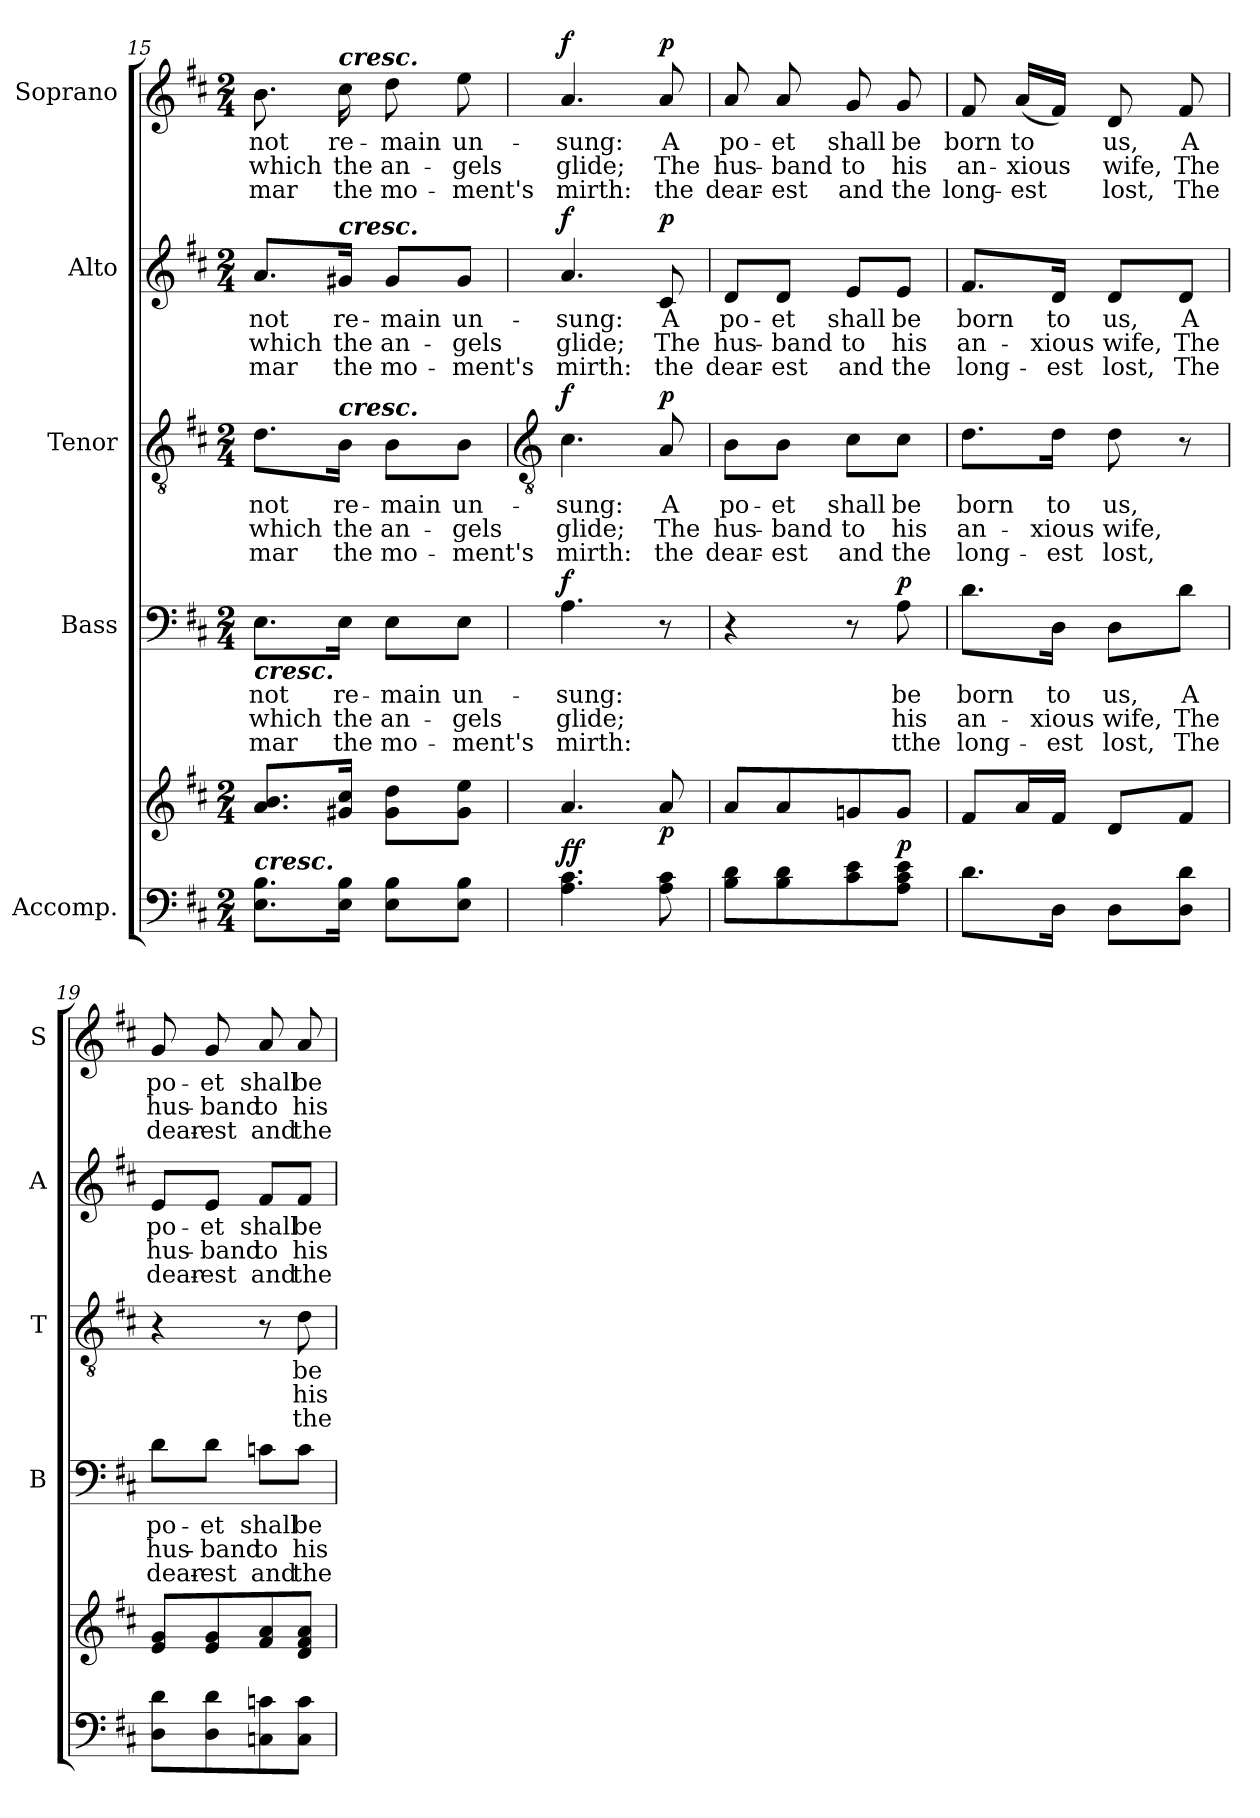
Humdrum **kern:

**kern	**kern	**dynam	**kern	**text	**text	**text	**dynam	**kern	**text	**text	**text	**dynam	**kern	**text	**text	**text	**dynam	**kern	**text	**text	**text	**dynam
*part5	*part5	*part5	*part4	*part4	*part4	*part4	*part4	*part3	*part3	*part3	*part3	*part3	*part2	*part2	*part2	*part2	*part2	*part1	*part1	*part1	*part1	*part1
*staff6	*staff5	*staff5/6	*staff4	*staff4	*staff4	*staff4	*staff4	*staff3	*staff3	*staff3	*staff3	*staff3	*staff2	*staff2	*staff2	*staff2	*staff2	*staff1	*staff1	*staff1	*staff1	*staff1
*I"Accomp.	*	*	*I"Bass	*	*	*	*	*I"Tenor	*	*	*	*	*I"Alto	*	*	*	*	*I"Soprano	*	*	*	*
*	*	*	*I'B	*	*	*	*	*I'T	*	*	*	*	*I'A	*	*	*	*	*I'S	*	*	*	*
*clefF4	*clefG2	*	*clefF4	*	*	*	*	*clefGv2	*	*	*	*	*clefG2	*	*	*	*	*clefG2	*	*	*	*
*k[f#c#]	*k[f#c#]	*	*k[f#c#]	*	*	*	*	*k[f#c#]	*	*	*	*	*k[f#c#]	*	*	*	*	*k[f#c#]	*	*	*	*
*D:	*D:	*	*D:	*	*	*	*	*D:	*	*	*	*	*D:	*	*	*	*	*D:	*	*	*	*
*M2/4	*M2/4	*	*M2/4	*	*	*	*	*M2/4	*	*	*	*	*M2/4	*	*	*	*	*M2/4	*	*	*	*
=15	=15	=15	=15	=15	=15	=15	=15	=15	=15	=15	=15	=15	=15	=15	=15	=15	=15	=15	=15	=15	=15	=15
!	!	!	!LO:TX:b:Bi:t=cresc.	!	!	!	!	!	!	!	!	!	!	!	!	!	!	!	!	!	!	!
!LO:TX:a:Bi:t=cresc.	!	!	!	!	!	!	!	!	!	!	!	!	!	!	!	!	!	!	!	!	!	!
!	!	!	!	!LO:LY:b	!LO:LY:b	!LO:LY:b	!	!	!LO:LY:b	!LO:LY:b	!LO:LY:b	!	!	!LO:LY:b	!LO:LY:b	!LO:LY:b	!	!	!LO:LY:b	!LO:LY:b	!LO:LY:b	!
8.E 8.BL	8.a 8.bL	.	8.E\L	not	which	mar	.	8.d\L	not	which	mar	.	8.a/L	not	which	mar	.	8.b	not	which	mar	.
!	!	!	!	!	!	!	!	!	!	!	!	!	!	!	!	!	!	!LO:TX:a:Bi:t=cresc.	!	!	!	!
!	!	!	!	!	!	!	!	!	!	!	!	!	!LO:TX:a:Bi:t=cresc.	!	!	!	!	!	!	!	!	!
!	!	!	!	!	!	!	!	!LO:TX:a:Bi:t=cresc.	!	!	!	!	!	!	!	!	!	!	!	!	!	!
!	!	!	!	!LO:LY:b	!LO:LY:b	!LO:LY:b	!	!	!LO:LY:b	!LO:LY:b	!LO:LY:b	!	!	!LO:LY:b	!LO:LY:b	!LO:LY:b	!	!	!LO:LY:b	!LO:LY:b	!LO:LY:b	!
16E 16BJ	16g#X 16cc#J	.	16E\Jk	re-	-the	the	.	16B\Jk	re-	-the	the	.	16g#X/Jk	re-	-the	the	.	16cc#	re-	-the	the	.
!	!	!	!	!LO:LY:b	!LO:LY:b	!LO:LY:b	!	!	!LO:LY:b	!LO:LY:b	!LO:LY:b	!	!	!LO:LY:b	!LO:LY:b	!LO:LY:b	!	!	!LO:LY:b	!LO:LY:b	!LO:LY:b	!
8E 8BL	8g# 8ddL	.	8E\L	main	an-	-mo-	.	8B\L	main	an-	-mo-	.	8g#/L	main	an-	-mo-	.	8dd	main	an-	-mo-	.
!	!	!	!	!LO:LY:b	!LO:LY:b	!LO:LY:b	!	!	!LO:LY:b	!LO:LY:b	!LO:LY:b	!	!	!LO:LY:b	!LO:LY:b	!LO:LY:b	!	!	!LO:LY:b	!LO:LY:b	!LO:LY:b	!
8E 8BJ	8g# 8eeJ	.	8E\J	-un-	-gels	ment's	.	8B\J	-un-	-gels	ment's	.	8g#/J	-un-	-gels	ment's	.	8ee	-un-	-gels	ment's	.
!!LO:LB:g=z
=16	=16	=16	=16	=16	=16	=16	=16	=16	=16	=16	=16	=16	=16	=16	=16	=16	=16	=16	=16	=16	=16	=16
*	*	*	*	*	*	*	*	*clefGv2	*	*	*	*	*	*	*	*	*	*	*	*	*	*
!	!	!LO:DY:a=2	!	!LO:LY:b	!LO:LY:b	!LO:LY:b	!	!	!LO:LY:b	!LO:LY:b	!LO:LY:b	!	!	!LO:LY:b	!LO:LY:b	!LO:LY:b	!	!	!LO:LY:b	!LO:LY:b	!LO:LY:b	!
!	!	!LO:DY:n=1:b	!	!	!	!	!LO:DY:b	!	!	!	!	!LO:DY:b	!	!	!	!	!LO:DY:b	!	!	!	!	!LO:DY:b
4.A 4.c#	4.a	f f	4.A	sung:	glide;	mirth:	f	4.c#	sung:	glide;	mirth:	f	4.a	sung:	glide;	mirth:	f	4.a	sung:	glide;	mirth:	f
!	!	!LO:DY:n=2:b	!	!	!	!	!	!	!LO:LY:b	!LO:LY:b	!LO:LY:b	!LO:DY:b	!	!LO:LY:b	!LO:LY:b	!LO:LY:b	!LO:DY:b	!	!LO:LY:b	!LO:LY:b	!LO:LY:b	!LO:DY:b
8A 8c#	8a	p	8r	.	.	.	.	8A	A	The	the	p	8c#	A	The	the	p	8a	A	The	the	p
=17	=17	=17	=17	=17	=17	=17	=17	=17	=17	=17	=17	=17	=17	=17	=17	=17	=17	=17	=17	=17	=17	=17
!	!	!	!	!	!	!	!	!	!LO:LY:b	!LO:LY:b	!LO:LY:b	!	!	!LO:LY:b	!LO:LY:b	!LO:LY:b	!	!	!LO:LY:b	!LO:LY:b	!LO:LY:b	!
8B 8dL	8aL	.	4r	.	.	.	.	8B\L	po-	-hus-	-dear-	.	8d/L	po-	-hus-	-dear-	.	8a	po-	-hus-	-dear-	.
!	!	!	!	!	!	!	!	!	!LO:LY:b	!LO:LY:b	!LO:LY:b	!	!	!LO:LY:b	!LO:LY:b	!LO:LY:b	!	!	!LO:LY:b	!LO:LY:b	!LO:LY:b	!
8B 8d	8a	.	.	.	.	.	.	8B\J	-et	band	est	.	8d/J	-et	band	est	.	8a	-et	band	est	.
!	!	!	!	!	!	!	!	!	!LO:LY:b	!LO:LY:b	!LO:LY:b	!	!	!LO:LY:b	!LO:LY:b	!LO:LY:b	!	!	!LO:LY:b	!LO:LY:b	!LO:LY:b	!
8c# 8e	8gn	.	8r	.	.	.	.	8c#\L	shall	to	and	.	8e/L	shall	to	and	.	8g	shall	to	and	.
!	!	!LO:DY:a=2	!	!LO:LY:b	!LO:LY:b	!LO:LY:b	!LO:DY:b	!	!LO:LY:b	!LO:LY:b	!LO:LY:b	!	!	!LO:LY:b	!LO:LY:b	!LO:LY:b	!	!	!LO:LY:b	!LO:LY:b	!LO:LY:b	!
8A 8c# 8eJ	8gJ	p	8A	be	his	tthe	p	8c#\J	be	his	the	.	8e/J	be	his	the	.	8g	be	his	the	.
=18	=18	=18	=18	=18	=18	=18	=18	=18	=18	=18	=18	=18	=18	=18	=18	=18	=18	=18	=18	=18	=18	=18
!	!	!	!	!LO:LY:b	!LO:LY:b	!LO:LY:b	!	!	!LO:LY:b	!LO:LY:b	!LO:LY:b	!	!	!LO:LY:b	!LO:LY:b	!LO:LY:b	!	!	!LO:LY:b	!LO:LY:b	!LO:LY:b	!
8.dL	8f#L	.	8.d\L	born	an-	-long-	.	8.d\L	born	an-	-long-	.	8.f#/L	born	an-	-long-	.	8f#	born	an-	-long-	.
!	!	!	!	!	!	!	!	!	!	!	!	!	!	!	!	!	!	!	!LO:LY:b	!LO:LY:b	!LO:LY:b	!
.	16aL	.	.	.	.	.	.	.	.	.	.	.	.	.	.	.	.	(<16aLL	-to	xious	est	.
!	!	!	!	!LO:LY:b	!LO:LY:b	!LO:LY:b	!	!	!LO:LY:b	!LO:LY:b	!LO:LY:b	!	!	!LO:LY:b	!LO:LY:b	!LO:LY:b	!	!	!	!	!	!
16DJ	16f#JJ	.	16D\Jk	-to	xious	est	.	16d\Jk	-to	xious	est	.	16d/Jk	-to	xious	est	.	16f#JJ)	.	.	.	.
!	!	!	!	!LO:LY:b	!LO:LY:b	!LO:LY:b	!	!	!LO:LY:b	!LO:LY:b	!LO:LY:b	!	!	!LO:LY:b	!LO:LY:b	!LO:LY:b	!	!	!LO:LY:b	!LO:LY:b	!LO:LY:b	!
8DL	8dL	.	8D\L	us,	wife,	lost,	.	8d	us,	wife,	lost,	.	8d/L	us,	wife,	lost,	.	8d	us,	wife,	lost,	.
!	!	!	!	!LO:LY:b	!LO:LY:b	!LO:LY:b	!	!	!	!	!	!	!	!LO:LY:b	!LO:LY:b	!LO:LY:b	!	!	!LO:LY:b	!LO:LY:b	!LO:LY:b	!
8D 8dJ	8f#J	.	8d\J	A	The	The	.	8r	.	.	.	.	8d/J	A	The	The	.	8f#	A	The	The	.
=19	=19	=19	=19	=19	=19	=19	=19	=19	=19	=19	=19	=19	=19	=19	=19	=19	=19	=19	=19	=19	=19	=19
!	!	!	!	!LO:LY:b	!LO:LY:b	!LO:LY:b	!	!	!	!	!	!	!	!LO:LY:b	!LO:LY:b	!LO:LY:b	!	!	!LO:LY:b	!LO:LY:b	!LO:LY:b	!
8D 8dL	8e 8gL	.	8d\L	po-	-hus-	-dear-	.	4r	.	.	.	.	8e/L	po-	-hus-	-dear-	.	8g	po-	-hus-	-dear-	.
!	!	!	!	!LO:LY:b	!LO:LY:b	!LO:LY:b	!	!	!	!	!	!	!	!LO:LY:b	!LO:LY:b	!LO:LY:b	!	!	!LO:LY:b	!LO:LY:b	!LO:LY:b	!
8D 8d	8e 8g	.	8d\J	-et	band	est	.	.	.	.	.	.	8e/J	-et	band	est	.	8g	-et	band	est	.
!	!	!	!	!LO:LY:b	!LO:LY:b	!LO:LY:b	!	!	!	!	!	!	!	!LO:LY:b	!LO:LY:b	!LO:LY:b	!	!	!LO:LY:b	!LO:LY:b	!LO:LY:b	!
8Cn 8cn	8f# 8a	.	8cn\L	shall	to	and	.	8r	.	.	.	.	8f#/L	shall	to	and	.	8a	shall	to	and	.
!	!	!	!	!LO:LY:b	!LO:LY:b	!LO:LY:b	!	!	!LO:LY:b	!LO:LY:b	!LO:LY:b	!	!	!LO:LY:b	!LO:LY:b	!LO:LY:b	!	!	!LO:LY:b	!LO:LY:b	!LO:LY:b	!
8C 8cJ	8d 8f# 8aJ	.	8c\J	be	his	the	.	8d	be	his	the	.	8f#/J	be	his	the	.	8a	be	his	the	.
=	=	=	=	=	=	=	=	=	=	=	=	=	=	=	=	=	=	=	=	=	=	=
*-	*-	*-	*-	*-	*-	*-	*-	*-	*-	*-	*-	*-	*-	*-	*-	*-	*-	*-	*-	*-	*-	*-
